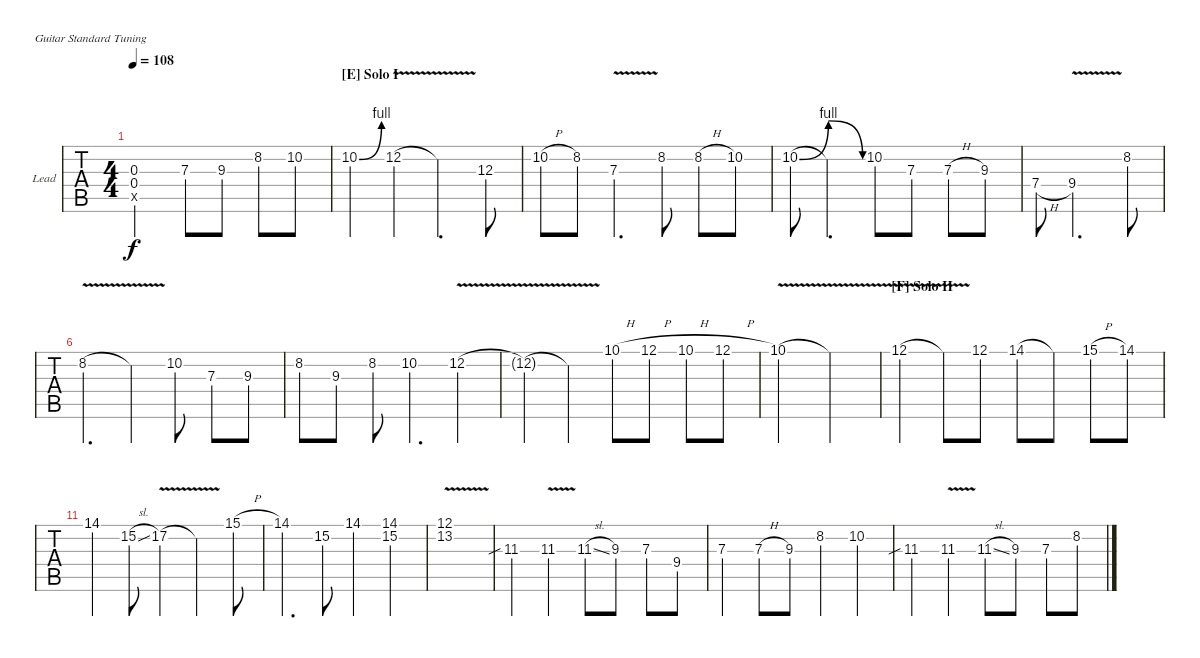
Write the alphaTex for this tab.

\defaultSystemsLayout 4
\bracketExtendMode nobrackets
\firstSystemTrackNameOrientation horizontal
\otherSystemsTrackNameOrientation horizontal
\defaultBarNumberDisplay FirstOfSystem
\track ("Lead" "Lead") {instrument overdrivenguitar}
\staff {tabs}
\tuning (E4 B3 G3 D3 A2 E2)
\ts (4 4)
\tempo 108
\clef g2
\ks c
(0.3{t} 0.4{t} 2.5{x t}).2{lyrics (0 "") lyrics (1 "") lyrics (2 "") lyrics (3 "") lyrics (4 "") dy f} 7.3.8{lyrics (0 "") lyrics (1 "") lyrics (2 "") lyrics (3 "") lyrics (4 "")} 9.3.8{lyrics (0 "") lyrics (1 "") lyrics (2 "") lyrics (3 "") lyrics (4 "")} 8.2.8{lyrics (0 "") lyrics (1 "") lyrics (2 "") lyrics (3 "") lyrics (4 "")} 10.2.8{lyrics (0 "") lyrics (1 "") lyrics (2 "") lyrics (3 "") lyrics (4 "")} |
\section ("E" "Solo I")
10.2{be (bend 0 0 15 4)}.4{lyrics (0 "") lyrics (1 "") lyrics (2 "") lyrics (3 "") lyrics (4 "")} 12.2{v}.4{lyrics (0 "") lyrics (1 "") lyrics (2 "") lyrics (3 "") lyrics (4 "")} 12.2{v t}.4{d} 12.3.8 |
10.2{h}.8{lyrics (0 "") lyrics (1 "") lyrics (2 "") lyrics (3 "") lyrics (4 "")} 8.2.8{lyrics (0 "") lyrics (1 "") lyrics (2 "") lyrics (3 "") lyrics (4 "")} 7.3{v}.4{d lyrics (0 "") lyrics (1 "") lyrics (2 "") lyrics (3 "") lyrics (4 "")} 8.2.8{lyrics (0 "") lyrics (1 "") lyrics (2 "") lyrics (3 "") lyrics (4 "")} 8.2{h}.8{lyrics (0 "") lyrics (1 "") lyrics (2 "") lyrics (3 "") lyrics (4 "")} 10.2.8{lyrics (0 "") lyrics (1 "") lyrics (2 "") lyrics (3 "") lyrics (4 "")} |
10.2{be (bend 0 0 15 4)}.8{lyrics (0 "") lyrics (1 "") lyrics (2 "") lyrics (3 "") lyrics (4 "")} 10.2{be (release 0 4 15 0) t}.4{d lyrics (0 "") lyrics (1 "") lyrics (2 "") lyrics (3 "") lyrics (4 "")} 10.2.8{lyrics (0 "") lyrics (1 "") lyrics (2 "") lyrics (3 "") lyrics (4 "")} 7.3.8{lyrics (0 "") lyrics (1 "") lyrics (2 "") lyrics (3 "") lyrics (4 "")} 7.3{h}.8{lyrics (0 "") lyrics (1 "") lyrics (2 "") lyrics (3 "") lyrics (4 "")} 9.3.8{lyrics (0 "") lyrics (1 "") lyrics (2 "") lyrics (3 "") lyrics (4 "")} |
7.4{h}.8{lyrics (0 "") lyrics (1 "") lyrics (2 "") lyrics (3 "") lyrics (4 "")} 9.4{v}.2{d lyrics (0 "") lyrics (1 "") lyrics (2 "") lyrics (3 "") lyrics (4 "")} 8.2.8{lyrics (0 "") lyrics (1 "") lyrics (2 "") lyrics (3 "") lyrics (4 "")} |
8.2{v}.4{d lyrics (0 "") lyrics (1 "") lyrics (2 "") lyrics (3 "") lyrics (4 "")} 8.2{v t}.4{lyrics (0 "") lyrics (1 "") lyrics (2 "") lyrics (3 "") lyrics (4 "")} 10.2.8{lyrics (0 "") lyrics (1 "") lyrics (2 "") lyrics (3 "") lyrics (4 "")} 7.3.8 9.3.8 |
8.2.8{lyrics (0 "") lyrics (1 "") lyrics (2 "") lyrics (3 "") lyrics (4 "")} 9.3.8{lyrics (0 "") lyrics (1 "") lyrics (2 "") lyrics (3 "") lyrics (4 "")} 8.2.8{lyrics (0 "") lyrics (1 "") lyrics (2 "") lyrics (3 "") lyrics (4 "")} 10.2.4{d} 12.2{v}.4{lyrics (0 "") lyrics (1 "") lyrics (2 "") lyrics (3 "") lyrics (4 "")} |
12.2{v t}.4{lyrics (0 "") lyrics (1 "") lyrics (2 "") lyrics (3 "") lyrics (4 "")} 12.2{v t}.4{lyrics (0 "") lyrics (1 "") lyrics (2 "") lyrics (3 "") lyrics (4 "")} 10.1{h}.8{lyrics (0 "") lyrics (1 "") lyrics (2 "") lyrics (3 "") lyrics (4 "")} 12.1{h}.8{lyrics (0 "") lyrics (1 "") lyrics (2 "") lyrics (3 "") lyrics (4 "")} 10.1{h}.8{lyrics (0 "") lyrics (1 "") lyrics (2 "") lyrics (3 "") lyrics (4 "")} 12.1{h}.8{lyrics (0 "") lyrics (1 "") lyrics (2 "") lyrics (3 "") lyrics (4 "")} |
10.1{v}.2{lyrics (0 "") lyrics (1 "") lyrics (2 "") lyrics (3 "") lyrics (4 "")} 10.1{v t}.2{lyrics (0 "") lyrics (1 "") lyrics (2 "") lyrics (3 "") lyrics (4 "")} |
\section ("F" "Solo II")
12.1{v}.4{lyrics (0 "") lyrics (1 "") lyrics (2 "") lyrics (3 "") lyrics (4 "")} 12.1{v t}.8{lyrics (0 "") lyrics (1 "") lyrics (2 "") lyrics (3 "") lyrics (4 "")} 12.1.8{lyrics (0 "") lyrics (1 "") lyrics (2 "") lyrics (3 "") lyrics (4 "")} 14.1.8{lyrics (0 "") lyrics (1 "") lyrics (2 "") lyrics (3 "") lyrics (4 "")} 14.1{t}.8{lyrics (0 "") lyrics (1 "") lyrics (2 "") lyrics (3 "") lyrics (4 "")} 15.1{h}.8{lyrics (0 "") lyrics (1 "") lyrics (2 "") lyrics (3 "") lyrics (4 "")} 14.1.8{lyrics (0 "") lyrics (1 "") lyrics (2 "") lyrics (3 "") lyrics (4 "")} |
14.1.4{lyrics (0 "") lyrics (1 "") lyrics (2 "") lyrics (3 "") lyrics (4 "")} 15.2{sl}.8{lyrics (0 "") lyrics (1 "") lyrics (2 "") lyrics (3 "") lyrics (4 "")} 17.2{v}.4{lyrics (0 "") lyrics (1 "") lyrics (2 "") lyrics (3 "") lyrics (4 "")} 17.2{v t}.4{lyrics (0 "") lyrics (1 "") lyrics (2 "") lyrics (3 "") lyrics (4 "")} 15.1{h}.8{lyrics (0 "") lyrics (1 "") lyrics (2 "") lyrics (3 "") lyrics (4 "")} |
14.1.4{d lyrics (0 "") lyrics (1 "") lyrics (2 "") lyrics (3 "") lyrics (4 "")} 15.2.8{lyrics (0 "") lyrics (1 "") lyrics (2 "") lyrics (3 "") lyrics (4 "")} 14.1.4{lyrics (0 "") lyrics (1 "") lyrics (2 "") lyrics (3 "") lyrics (4 "")} (15.2 14.1).4{lyrics (0 "") lyrics (1 "") lyrics (2 "") lyrics (3 "") lyrics (4 "")} |
(12.1{v} 13.2{v}).1{lyrics (0 "") lyrics (1 "") lyrics (2 "") lyrics (3 "") lyrics (4 "")} |
11.3{sib}.4{lyrics (0 "") lyrics (1 "") lyrics (2 "") lyrics (3 "") lyrics (4 "")} 11.3{v}.4{lyrics (0 "") lyrics (1 "") lyrics (2 "") lyrics (3 "") lyrics (4 "")} 11.3{sl}.8{lyrics (0 "") lyrics (1 "") lyrics (2 "") lyrics (3 "") lyrics (4 "")} 9.3.8{lyrics (0 "") lyrics (1 "") lyrics (2 "") lyrics (3 "") lyrics (4 "")} 7.3.8{lyrics (0 "") lyrics (1 "") lyrics (2 "") lyrics (3 "") lyrics (4 "")} 9.4.8{lyrics (0 "") lyrics (1 "") lyrics (2 "") lyrics (3 "") lyrics (4 "")} |
7.3.4{lyrics (0 "") lyrics (1 "") lyrics (2 "") lyrics (3 "") lyrics (4 "")} 7.3{h}.8{lyrics (0 "") lyrics (1 "") lyrics (2 "") lyrics (3 "") lyrics (4 "")} 9.3.8{lyrics (0 "") lyrics (1 "") lyrics (2 "") lyrics (3 "") lyrics (4 "")} 8.2.4{lyrics (0 "") lyrics (1 "") lyrics (2 "") lyrics (3 "") lyrics (4 "")} 10.2.4{lyrics (0 "") lyrics (1 "") lyrics (2 "") lyrics (3 "") lyrics (4 "")} |
11.3{sib}.4 11.3{v}.4 11.3{sl}.8 9.3.8 7.3.8 8.2.8
